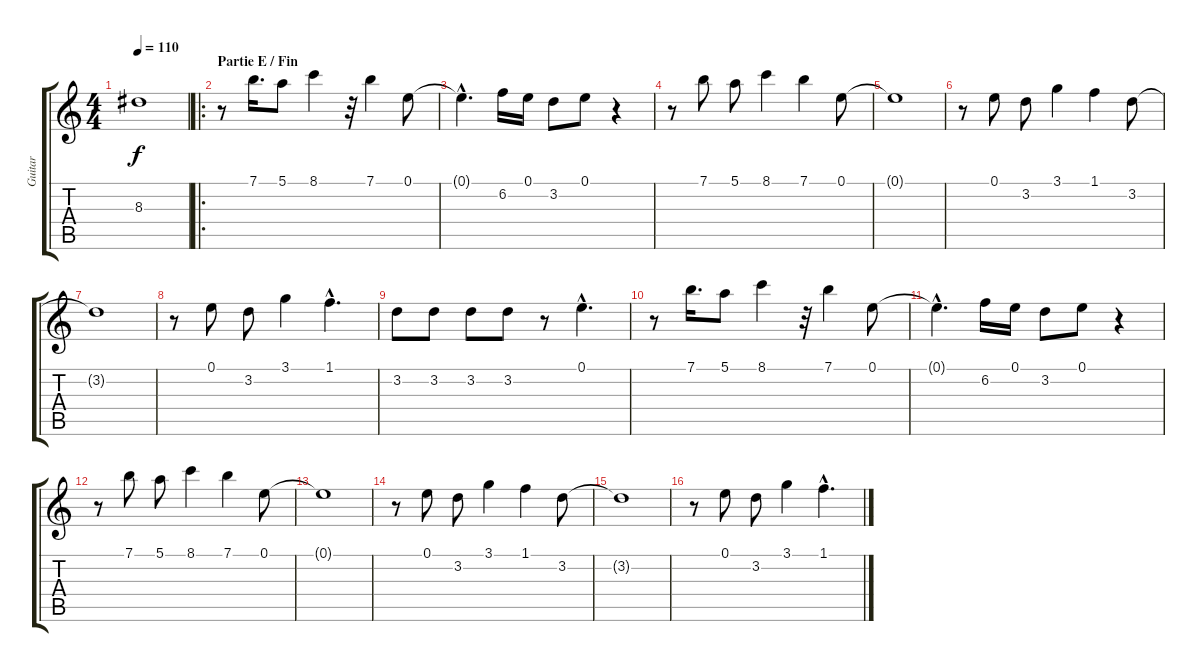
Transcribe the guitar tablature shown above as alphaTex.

\track ("Guitar" "Guitar") {instrument acousticguitarnylon}
\staff {score tabs}
\tuning (E4 B3 G3 D3 A2 E2) {hide}
\ts (4 4)
\tempo 110
\clef g2
\ks c
8.3{t}.1{dy f} |
\ro
\section ("" "Partie E / Fin")
r.8 7.1.16{d} 5.1.8 8.1.4 r.32 7.1.4 0.1.8 |
0.1{hac t}.4{d} 6.2.16 0.1.16 3.2.8 0.1.8 r.4 |
r.8 7.1.8 5.1.8 8.1.4 7.1.4 0.1.8 |
0.1{t}.1 |
r.8 0.1.8 3.2.8 3.1.4 1.1.4 3.2.8 |
3.2{t}.1 |
r.8 0.1.8 3.2.8 3.1.4 1.1{hac}.4{d} |
3.2.8 3.2.8 3.2.8 3.2.8 r.8 0.1{hac}.4{d} |
r.8 7.1.16{d} 5.1.8 8.1.4 r.32 7.1.4 0.1.8 |
0.1{hac t}.4{d} 6.2.16 0.1.16 3.2.8 0.1.8 r.4 |
r.8 7.1.8 5.1.8 8.1.4 7.1.4 0.1.8 |
0.1{t}.1 |
r.8 0.1.8 3.2.8 3.1.4 1.1.4 3.2.8 |
3.2{t}.1 |
r.8 0.1.8 3.2.8 3.1.4 1.1{hac}.4{d}
